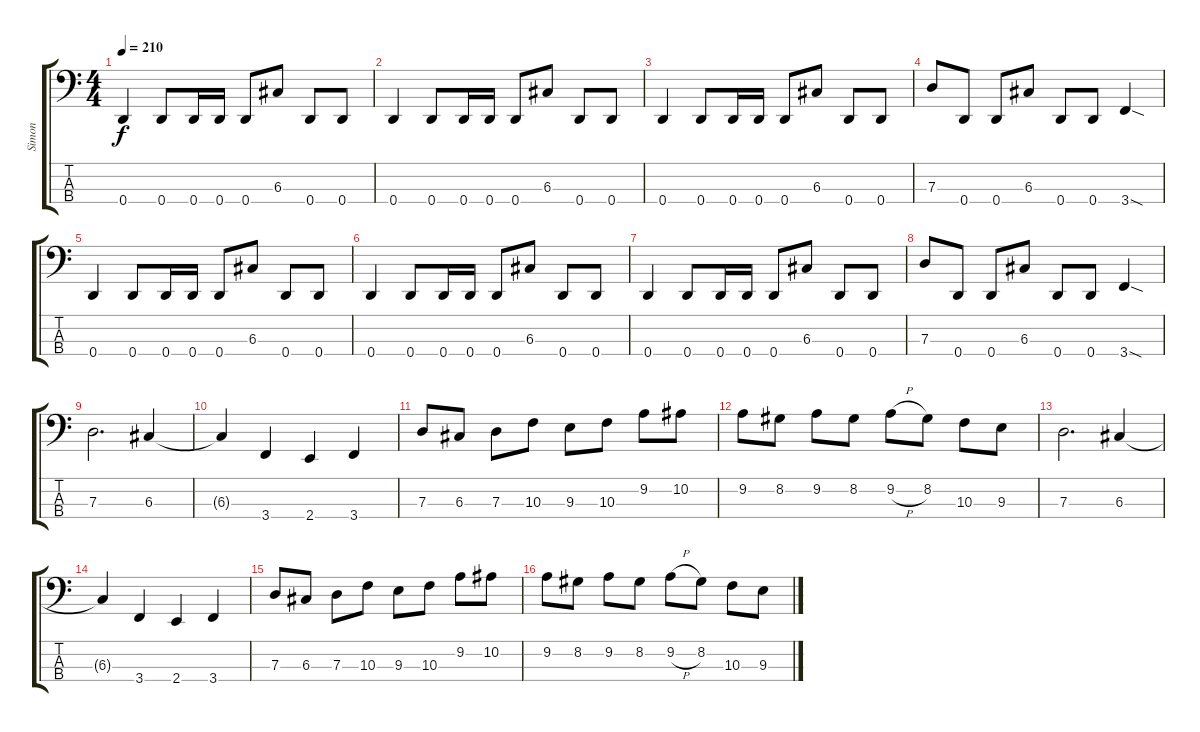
\track ("Simon" "Simon") {instrument electricbassfinger}
\staff {score tabs}
\tuning (F2 C2 G1 D1) {hide}
\ts (4 4)
\tempo 210
\clef f4
\ks c
0.4.4{dy f} 0.4.8 0.4.16 0.4.16 0.4.8 6.3.8 0.4.8 0.4.8 |
0.4.4 0.4.8 0.4.16 0.4.16 0.4.8 6.3.8 0.4.8 0.4.8 |
0.4.4 0.4.8 0.4.16 0.4.16 0.4.8 6.3.8 0.4.8 0.4.8 |
7.3.8 0.4.8 0.4.8 6.3.8 0.4.8 0.4.8 3.4{sod}.4 |
0.4.4 0.4.8 0.4.16 0.4.16 0.4.8 6.3.8 0.4.8 0.4.8 |
0.4.4 0.4.8 0.4.16 0.4.16 0.4.8 6.3.8 0.4.8 0.4.8 |
0.4.4 0.4.8 0.4.16 0.4.16 0.4.8 6.3.8 0.4.8 0.4.8 |
7.3.8 0.4.8 0.4.8 6.3.8 0.4.8 0.4.8 3.4{sod}.4 |
7.3.2{d} 6.3.4 |
6.3{t}.4 3.4.4 2.4.4 3.4.4 |
7.3.8 6.3.8 7.3.8 10.3.8 9.3.8 10.3.8 9.2.8 10.2.8 |
9.2.8 8.2.8 9.2.8 8.2.8 9.2{h}.8 8.2.8 10.3.8 9.3.8 |
7.3.2{d} 6.3.4 |
6.3{t}.4 3.4.4 2.4.4 3.4.4 |
7.3.8 6.3.8 7.3.8 10.3.8 9.3.8 10.3.8 9.2.8 10.2.8 |
9.2.8 8.2.8 9.2.8 8.2.8 9.2{h}.8 8.2.8 10.3.8 9.3.8
